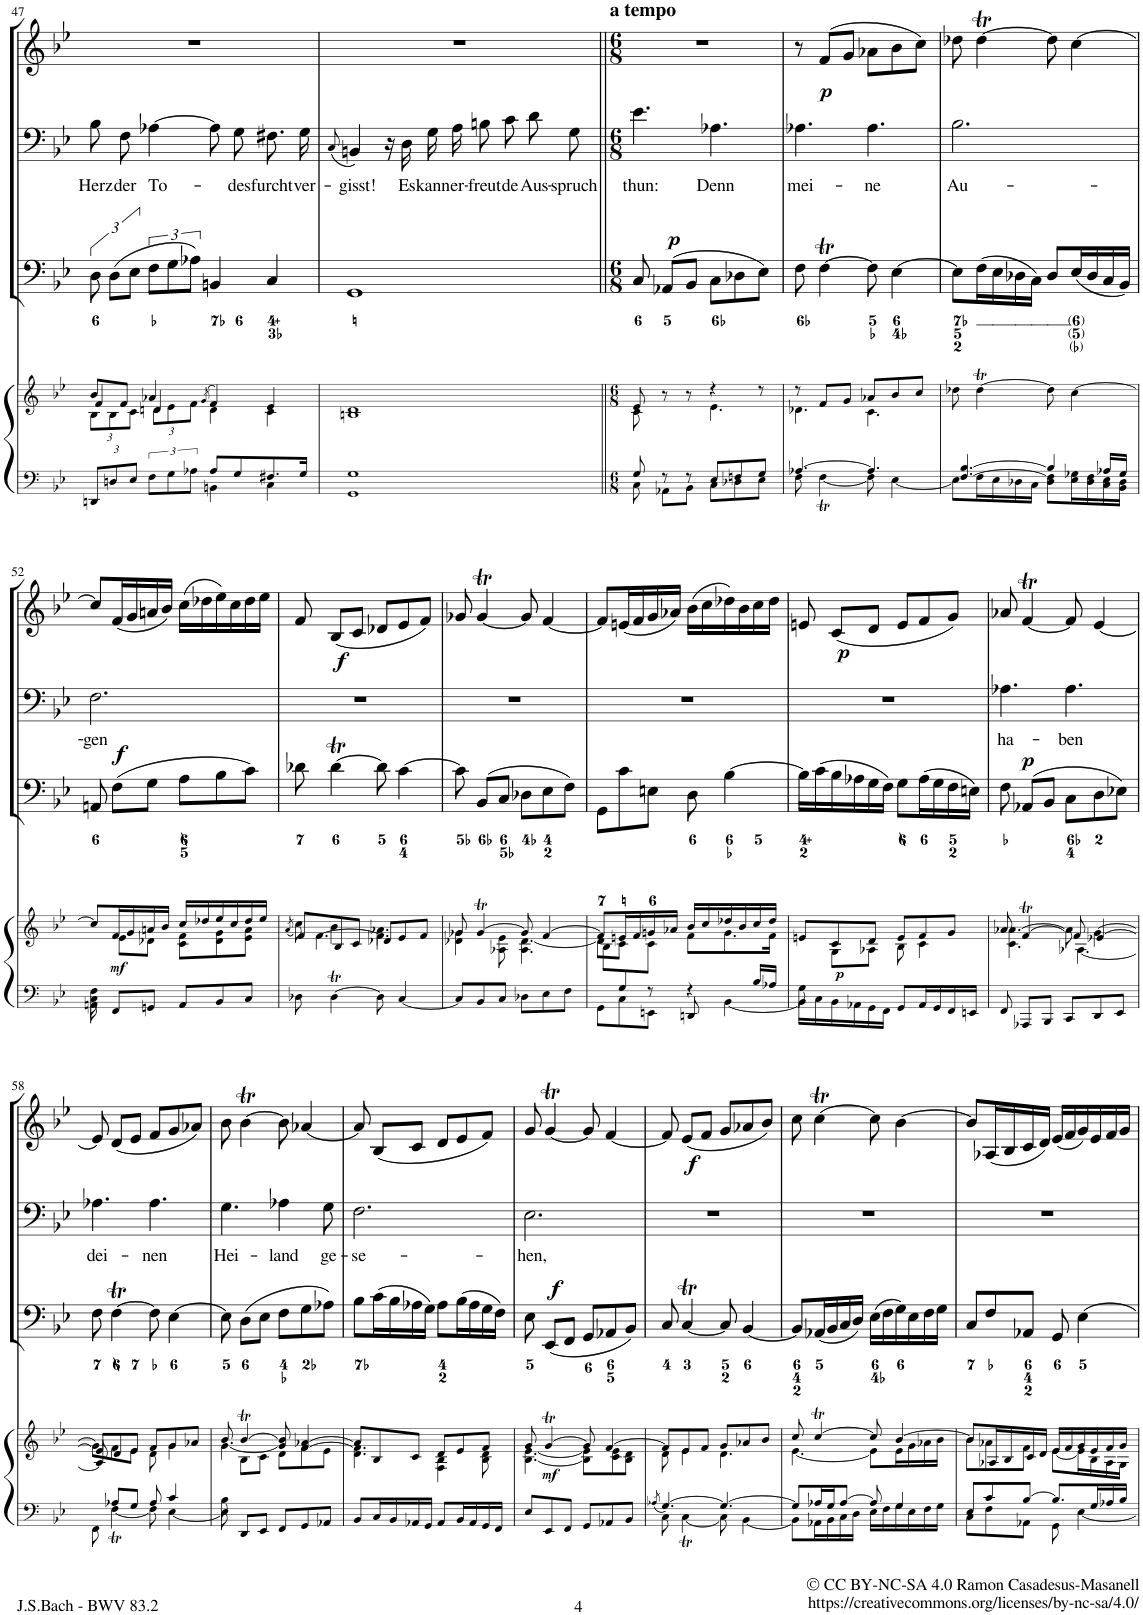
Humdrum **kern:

**kern	**kern	**dynam	**kern	**dynam	**kern	**text	**kern	**dynam
*part4	*part4	*part4	*part3	*part3	*part2	*part2	*part1	*part1
*staff5	*staff4	*staff4/5	*staff3	*staff3	*staff2	*staff2	*staff1	*staff1
*I"Piano reduction	*	*	*I"Continuo	*	*I"Basso	*	*I"Violinio I.II. e Viola.	*
*I'Pno	*	*	*	*	*	*	*	*
!!LO:PB:g=z
*clefF4	*clefG2	*	*clefF4	*	*clefF4	*	*clefG2	*
*k[b-e-]	*k[b-e-]	*	*k[b-e-]	*	*k[b-e-]	*	*k[b-e-]	*
*M4/4	*M4/4	*	*M4/4	*	*M4/4	*	*M4/4	*
*met(c)	*met(c)	*	*met(c)	*	*met(c)	*	*met(c)	*
=47	=47	=47	=47	=47	=47	=47	=47	=47
*	*^	*	*	*	*	*	*	*
*Xbrackettup	*	*Xbrackettup	*	*	*	*	*	*	*
*^	*	*^	*	*	*	*	*	*	*
!	!	!	!	!	!	!	!	!	!LO:LY:b	!	!
12DDn/L	2ryy	8b-/L	12B-\L	4f/	.	12D\	.	8B-\L	Herz	1r	.
12Dn/	.	.	12B-\	.	.	(12D\L	.	.	.	.	.
!	!	!	!	!	!	!	!	!	!LO:LY:b	!	!
.	.	8f/J	.	.	.	.	.	8F\J	der	.	.
12E-/J	.	.	12c\J	.	.	12E-\J	.	.	.	.	.
*brackettup	*	*	*	*	*	*	*	*	*	*	*
!	!	!	!	!	!	!	!	!	!LO:LY:b	!	!
12F\L	.	4a-X/	12dn\L	4d/	.	12F\L	.	[4A-X\	To-	.	.
12G\	.	.	12e-\	.	.	12G\	.	.	.	.	.
12A-X\J	.	.	12f\J	.	.	12A-X\J)	.	.	.	.	.
.	.	(8qg/	.	.	.	.	.	.	.	.	.
8A-/L	4BBn\	4f/)	4d\	2ryy	.	4BBn/	.	8A-\L]	.	.	.
!	!	!	!	!	!	!	!	!	!LO:LY:b	!	!
8G/	.	.	.	.	.	.	.	8G\J	-des	.	.
!	!	!	!	!	!	!	!	!	!LO:LY:b	!	!
8.F#X/	4C\	4e-/	4c\	.	.	4C/	.	8.F#X\L	furcht	.	.
!	!	!	!	!	!	!	!	!	!LO:LY:b	!	!
16G/Jk	.	.	.	.	.	.	.	16G\Jk	ver-	.	.
*v	*v	*	*	*	*	*	*	*	*	*	*
*	*v	*v	*v	*	*	*	*	*	*	*
=48	=48	=48	=48	=48	=48	=48	=48	=48
.	.	.	.	.	(8qC/	.	.	.
!	!	!	!	!	!	!LO:LY:b	!	!
1GG 1G	1Bn 1d	.	1GG	.	4BBn/)	-gisst!	1r	.
.	.	.	.	.	16r	.	.	.
!	!	!	!	!	!	!LO:LY:b	!	!
.	.	.	.	.	16D\LL	Es	.	.
!	!	!	!	!	!	!LO:LY:b	!	!
.	.	.	.	.	16G\	kann	.	.
!	!	!	!	!	!	!LO:LY:b	!	!
.	.	.	.	.	16A\JJ	er-	.	.
!	!	!	!	!	!	!LO:LY:b	!	!
.	.	.	.	.	8Bn\L	-freut	.	.
!	!	!	!	!	!	!LO:LY:b	!	!
.	.	.	.	.	8c\J	de	.	.
!	!	!	!	!	!	!LO:LY:b	!	!
.	.	.	.	.	8d\L	Aus-	.	.
!	!	!	!	!	!	!LO:LY:b	!	!
.	.	.	.	.	8G\J	-spruch	.	.
=49||	=49||	=49||	=49||	=49||	=49||	=49||	=49||	=49||
*M6/8	*M6/8	*	*M6/8	*	*M6/8	*	*M6/8	*
*^	*^	*	*	*	*	*	*	*
!	!	!	!	!	!	!	!	!	!LO:TX:a:B:t=a tempo	!
!	!	!	!	!	!	!	!	!LO:LY:b	!	!
8G/	8C\	8e-/	8c\	.	8C/	.	4.e-\	thun:	2.r	.
!	!	!	!	!	!	!LO:DY:a	!	!	!	!
8r	8AA-X\L	8r	8ryy	.	(8AA-X/L	p	.	.	.	.
8r	8BB-\J	8r	8ryy	.	8BB-/J	.	.	.	.	.
!	!	!	!	!	!	!	!	!LO:LY:b	!	!
8E-/L	8C\L	4r	4.e-\	.	8C\L	.	4.A-X\	Denn	.	.
8Fn/	8D-X\	.	.	.	8D-X\	.	.	.	.	.
8G/J	8E-\J	8r	.	.	8E-\J)	.	.	.	.	.
=50	=50	=50	=50	=50	=50	=50	=50	=50	=50	=50
!	!	!	!	!	!	!	!	!LO:LY:b	!	!
[4.A-X/	8F\	8r	4.d-X\	.	8F\	.	4.A-X\	mei-	8r	.
!	!	!	!	!	!	!	!	!	!	!LO:DY:b
.	[4FT\	8f/L	.	.	[4FT\	.	.	.	(8f/L	p
.	.	8g/J	.	.	.	.	.	.	8g/J	.
!	!	!	!	!	!	!	!	!LO:LY:b	!	!
4.A-/]	8F\]	8a-X/L	4.c\	.	8F\]	.	4.A-\	-ne	8a-X\L	.
.	[4E-\	8b-/	.	.	[4E-\	.	.	.	8b-\	.
.	.	8cc/J	.	.	.	.	.	.	8cc\J)	.
*	*	*v	*v	*	*	*	*	*	*	*
=51	=51	=51	=51	=51	=51	=51	=51	=51	=51
!	!	!	!	!	!	!	!LO:LY:b	!	!
[4.F/ [4.B-/	8E-\L]	8dd-X\	.	8E-\L]	.	2.B-\	Au-	8dd-X\	.
.	16F\L	[4dd-T\	.	(16F\L	.	.	.	[4dd-T\	.
.	16E-\	.	.	16E-\	.	.	.	.	.
.	16D-X\	.	.	16D-X\	.	.	.	.	.
.	16C\JJ	.	.	16C\JJ)	.	.	.	.	.
4B-/]	8D-\ 8F\]L	8dd-\]	.	8D-/L	.	.	.	8dd-\]	.
.	16E-\ 16G-X\L	[>4cc\	.	(16E-/L	.	.	.	[4cc\	.
.	16D-\ 16F\	.	.	16D-/	.	.	.	.	.
16A-X/LL	16C\ 16E-\	.	.	16C/	.	.	.	.	.
16G-/JJ	16BB-\ 16D-\JJ	.	.	16BB-/JJ)	.	.	.	.	.
!!LO:LB:g=z
=52	=52	=52	=52	=52	=52	=52	=52	=52	=52
*	*	*^	*	*	*	*	*	*	*
!	!	!	!	!	!	!	!	!LO:LY:b	!	!
8C\ 8F\	8AAn\	8cc/L]	8ryy	.	8AAn/	.	2.F\	-gen	8cc/L]	.
!	!	!	!	!LO:DY:a=2	!	!LO:DY:a	!	!	!	!
2ryy	8FF/L	16f/L	8e-\L	mf	(8F\L	f	.	.	(16f/L	.
.	.	16g/	.	.	.	.	.	.	16g/	.
.	8GGn/J	16an/	8d-X\J	.	8G\J	.	.	.	16an/	.
.	.	16b-/JJ	.	.	.	.	.	.	16b-/JJ)	.
.	8AA/L	16cc/LL	8c\ 8f\L	.	8A\L	.	.	.	(16cc\LL	.
.	.	16dd-X/	.	.	.	.	.	.	16dd-X\	.
.	8BB-/	16ee-/	8d-\ 8g\	.	8B-\	.	.	.	16ee-\)	.
.	.	16cc/	.	.	.	.	.	.	16cc\	.
8ryy	8C/J	16dd-/	8e-\ 8a\J	.	8c\J)	.	.	.	16dd-\	.
.	.	16ee-/JJ	.	.	.	.	.	.	16ee-\JJ	.
*v	*v	*	*	*	*	*	*	*	*	*
=53	=53	=53	=53	=53	=53	=53	=53	=53	=53
.	.	(8qa/	.	.	.	.	.	.	.
*	*	*^	*	*	*	*	*	*	*
8D-X\	8f/L	8cc\)	[>4.f\	.	8d-X\	.	2.r	.	8f/	.
!	!	!	!	!	!	!	!	!	!	!LO:DY:b
[4D-T\	8B-/	4b-\	.	.	[4d-T\	.	.	.	(8B-/L	f
.	8c/J	.	.	.	.	.	.	.	8c/J	.
8D-\]	8d-X/L	4.a-X\	4.f\]	.	8d-\]	.	.	.	8d-X/L	.
[4C/	8e-/	.	.	.	[4c\	.	.	.	8e-/	.
.	8f/J	.	.	.	.	.	.	.	8f/J)	.
*	*	*v	*v	*	*	*	*	*	*	*
=54	=54	=54	=54	=54	=54	=54	=54	=54	=54
8C/L]	8g-X/	4d-X\ 4g-\	.	8c\]	.	2.r	.	8g-X/	.
8BB-/	[4g-T/	.	.	(8BB-/L	.	.	.	[4g-T/	.
8C/J	.	8A-X\ 8e-\	.	8C/J	.	.	.	.	.
8D-X\L	8g-/]	4.A-\ [4.d-\	.	8D-X\L	.	.	.	8g-/]	.
8E-\	[4f/	.	.	8E-\	.	.	.	[4f/	.
8F\J	.	.	.	8F\J)	.	.	.	.	.
=55	=55	=55	=55	=55	=55	=55	=55	=55	=55
*^	*	*^	*	*	*	*	*	*	*
*	*^	*	*	*	*	*	*	*	*	*	*
8ryy	4ryy	8GG\L	8f/L]	8B-\L	8d-\L]	.	8GG\L	.	2.r	.	8f/L]	.
8G/	.	8C\	16en/L	8ryy	8c\J	.	8c\	.	.	.	(16en/L	.
.	.	.	16f/	.	.	.	.	.	.	.	16f/	.
2ryy	8r	8EEn\J	16gn/	8c\J	2ryy	.	8En\J	.	.	.	16g/	.
.	.	.	16a-X/JJ	.	.	.	.	.	.	.	16a-X/JJ)	.
.	4r	8DDn/	16b-/LL	8f\L	.	.	8D\	.	.	.	(16b-\LL	.
.	.	.	16cc/	.	.	.	.	.	.	.	16cc\	.
.	.	[4BB-\	16dd-X/	8.g\	.	.	[4B-\	.	.	.	16dd-X\)	.
.	.	.	16b-/	.	.	.	.	.	.	.	16b-\	.
.	16B-/LL	.	16cc/	.	.	.	.	.	.	.	16cc\	.
.	16A-X/JJ	.	16dd-/JJ	16f\Jk	.	.	.	.	.	.	16dd-\JJ	.
*	*v	*v	*	*	*	*	*	*	*	*	*	*
*	*	*	*v	*v	*	*	*	*	*	*	*
=56	=56	=56	=56	=56	=56	=56	=56	=56	=56	=56
8G\	16BB-\LL]	8en/L	8ryy	.	16B-\LL]	.	2.r	.	8en/	.
.	16C\	.	.	.	(16c\	.	.	.	.	.
!	!	!	!	!LO:DY:b	!	!	!	!	!	!LO:DY:b
2ryy	16BB-\	8c/	8G\L	p	16B-\	.	.	.	(8c/L	p
.	16AA-X\	.	.	.	16A-X\	.	.	.	.	.
.	16GG\	8d/J	8A-X\J	.	16G\	.	.	.	8d/J	.
.	16FF\JJ	.	.	.	16F\JJ)	.	.	.	.	.
.	8GG/L	8e/L	8B-\	.	8G\L	.	.	.	8e/L	.
.	16AA-/L	8f/	4c\	.	(16A-\L	.	.	.	8f/	.
.	16GG/	.	.	.	16G\	.	.	.	.	.
8ryy	16FF/	8g/J	.	.	16F\	.	.	.	8g/J)	.
.	16EEn/JJ	.	.	.	16En\JJ)	.	.	.	.	.
=57	=57	=57	=57	=57	=57	=57	=57	=57	=57	=57
*	*	*	*^	*	*	*	*	*	*	*
!	!	!	!	!	!	!	!	!	!LO:LY:b	!	!
*v	*v	*	*	*	*	*	*	*	*	*	*
8FF/	8a-X/	4.c\ [>4.a-\	4.ryy	.	8F\	.	4.A-X\	ha-	8a-X/	.
!	!	!	!	!	!	!LO:DY:a	!	!	!	!
8AAA-X/L	[4fT/	.	.	.	(8AA-X/L	p	.	.	[4fT/	.
8BBB-/J	.	.	.	.	8BB-/J	.	.	.	.	.
!	!	!	!	!	!	!	!	!LO:LY:b	!	!
8CC/L	8f/]	[4.A-X\	8a-\]	.	8C\L	.	4.A-\	-ben	8f/]	.
8DD/	[4e-X/	.	[>4g\	.	8D\	.	.	.	[4e-/	.
8EE-/J	.	.	.	.	8E-X\J)	.	.	.	.	.
!!LO:LB:g=z
=58	=58	=58	=58	=58	=58	=58	=58	=58	=58	=58
*^	*	*	*	*	*	*	*	*	*	*
!	!	!	!	!	!	!	!	!	!LO:LY:b	!	!
8ryy	8FF\	8e-/L]	8g\L]	8A-/]	.	8F\	.	4.A-X\	dei-	8e-/]	.
8A-X/L	[4FT\	8d/	8f\	2ryy	.	[4FT\	.	.	.	(8d/L	.
8G/J	.	8e-/J	8e-\J	.	.	.	.	.	.	8e-/J	.
!	!	!	!	!	!	!	!	!	!LO:LY:b	!	!
8A-/	8F\]	8f/L	8d\	.	.	8F\]	.	4.A-\	-nen	8f/L	.
4c/	[4E-\	8g/	4g\	.	.	[4E-\	.	.	.	8g/	.
.	.	8a-X/J	.	8ryy	.	.	.	.	.	8a-X/J)	.
=59	=59	=59	=59	=59	=59	=59	=59	=59	=59	=59	=59
!	!	!	!	!	!	!	!	!	!LO:LY:b	!	!
8B-\	8E-\]	8b-/	8ryy	[4.g\	.	8E-\]	.	4.G\	Hei-	8b-\	.
2ryy	8DD/L	[4b-T/	8B-\L	.	.	(8D\L	.	.	.	[4b-T\	.
.	8EE-/J	.	8c\J	.	.	8E-\J	.	.	.	.	.
!	!	!	!	!	!	!	!	!	!LO:LY:b	!	!
.	8FF/L	8g/] 8b-/]	8d\L	4.ryy	.	8F\L	.	4A-X\	-land	8b-\]	.
.	8GG/	[4f/ [4a-X/	8f\	.	.	8G\	.	.	.	[4a-X/	.
!	!	!	!	!	!	!	!	!	!LO:LY:b	!	!
8ryy	8AA-X/J	.	8e-\J	.	.	8A-X\J)	.	8G\	ge-	.	.
*	*	*	*v	*v	*	*	*	*	*	*	*
=60	=60	=60	=60	=60	=60	=60	=60	=60	=60	=60
!	!	!	!	!	!	!	!	!LO:LY:b	!	!
*v	*v	*	*	*	*	*	*	*	*	*
8BB-/L	8a-/L]	4.d\ 4.f\]	.	8B-\L	.	2.F\	-se-	8a-/]	.
16C/L	8B-/	.	.	(16c\L	.	.	.	(8B-/L	.
16BB-/	.	.	.	16B-\	.	.	.	.	.
16AA-X/	8c/J	.	.	16A-X\	.	.	.	8c/J	.
16GG/JJ	.	.	.	16G\JJ)	.	.	.	.	.
8AA-/L	8d/L	4F\ 4B-\	.	8A-\L	.	.	.	8d/L	.
16BB-/L	8e-/	.	.	(16B-\L	.	.	.	8e-/	.
16AA-/	.	.	.	16A-\	.	.	.	.	.
16GG/	8f/J	8B-\ 8d\	.	16G\	.	.	.	8f/J)	.
16FF/JJ	.	.	.	16F\JJ)	.	.	.	.	.
=61	=61	=61	=61	=61	=61	=61	=61	=61	=61
!	!	!	!	!	!	!	!LO:LY:b	!	!
8E-/L	8g/	[4.B-\ [4.e-\	.	8E-\	.	2.E-\	-hen,	8g/	.
!	!	!	!LO:DY:b	!	!LO:DY:a	!	!	!	!
8EE-/	[4gT/	.	mf	(8EE-/L	f	.	.	[4gT/	.
8FF/J	.	.	.	8FF/J	.	.	.	.	.
8GG/L	8g/]	8B-\] 8e-\]L	.	8GG/L	.	.	.	8g/]	.
8AA-X/	[4f/	8c\ 8e-\	.	8AA-X/	.	.	.	[4f/	.
8BB-/J	.	8B-\ 8d\J	.	8BB-/J)	.	.	.	.	.
=62	=62	=62	=62	=62	=62	=62	=62	=62	=62
8qA-X/	.	.	.	.	.	.	.	.	.
*^	*	*	*	*	*	*	*	*	*
[4.G/	8C\	8f/L]	8d\	.	8C/	.	2.r	.	8f/]	.
!	!	!	!	!	!	!	!	!	!	!LO:DY:b
.	[4CT\	8e-/	4e-\	.	[4CT/	.	.	.	(8e-/L	f
.	.	8f/J	.	.	.	.	.	.	8f/J	.
4.G/_	8C\]	8g/L	4.d\	.	8C/]	.	.	.	8g/L	.
.	[4BB-\	8a-X/	.	.	[4BB-/	.	.	.	8a-X/	.
.	.	8b-/J	.	.	.	.	.	.	8b-/J)	.
=63	=63	=63	=63	=63	=63	=63	=63	=63	=63	=63
8G/L]	8BB-\L]	8cc/	[4.e-\	.	8BB-/L]	.	2.r	.	8cc\	.
16A-X/L	16AA-X\L	[4ccT/	.	.	(16AA-X/L	.	.	.	[4ccT\	.
16G/J	16BB-\	.	.	.	16BB-/	.	.	.	.	.
[8A-/J	16C\	.	.	.	16C/	.	.	.	.	.
.	16D\JJ	.	.	.	16D/JJ)	.	.	.	.	.
8A-/]	16E-\LL	8cc/]	8e-\L]	.	(16E-\LL	.	.	.	8cc\]	.
.	16F\	.	.	.	16F\	.	.	.	.	.
4G/	16G\	[4b-/	16e-\L	.	16G\)	.	.	.	[4b-\	.
.	16E-\	.	16g\	.	16E-\	.	.	.	.	.
.	16F\	.	16a-X\	.	16F\	.	.	.	.	.
.	16G\JJ	.	16b-\JJ	.	16G\JJ	.	.	.	.	.
=64	=64	=64	=64	=64	=64	=64	=64	=64	=64	=64
8E-/L	8C\L	8b-/L]	8b-\L	.	8C/L	.	2.r	.	8b-/L]	.
8c/	8F\	16A-X/L	8a-X\	.	8F/	.	.	.	(16A-X/L	.
.	.	16B-/	.	.	.	.	.	.	16B-/	.
[8B-/J	8AA-X\J	16c/	8f\J	.	8AA-X/J	.	.	.	16c/	.
.	.	16d/JJ	.	.	.	.	.	.	16d/JJ)	.
8.B-/L]	8GG\	16e-/LL	[8e-\L	.	8GG/	.	.	.	(16e-/LL	.
.	.	16f/	.	.	.	.	.	.	16f/	.
.	[4E-\	16g/	16e-\L]	.	[4E-\	.	.	.	16g/)	.
16G/L	.	16e-/	16B-\	.	.	.	.	.	16e-/	.
16A-X/	.	16f/	16A-\	.	.	.	.	.	16f/	.
16B-/JJ	.	16g/JJ	16G\JJ	.	.	.	.	.	16g/JJ	.
*v	*v	*	*	*	*	*	*	*	*	*
*	*v	*v	*	*	*	*	*	*	*
=	=	=	=	=	=	=	=	=
*-	*-	*-	*-	*-	*-	*-	*-	*-
